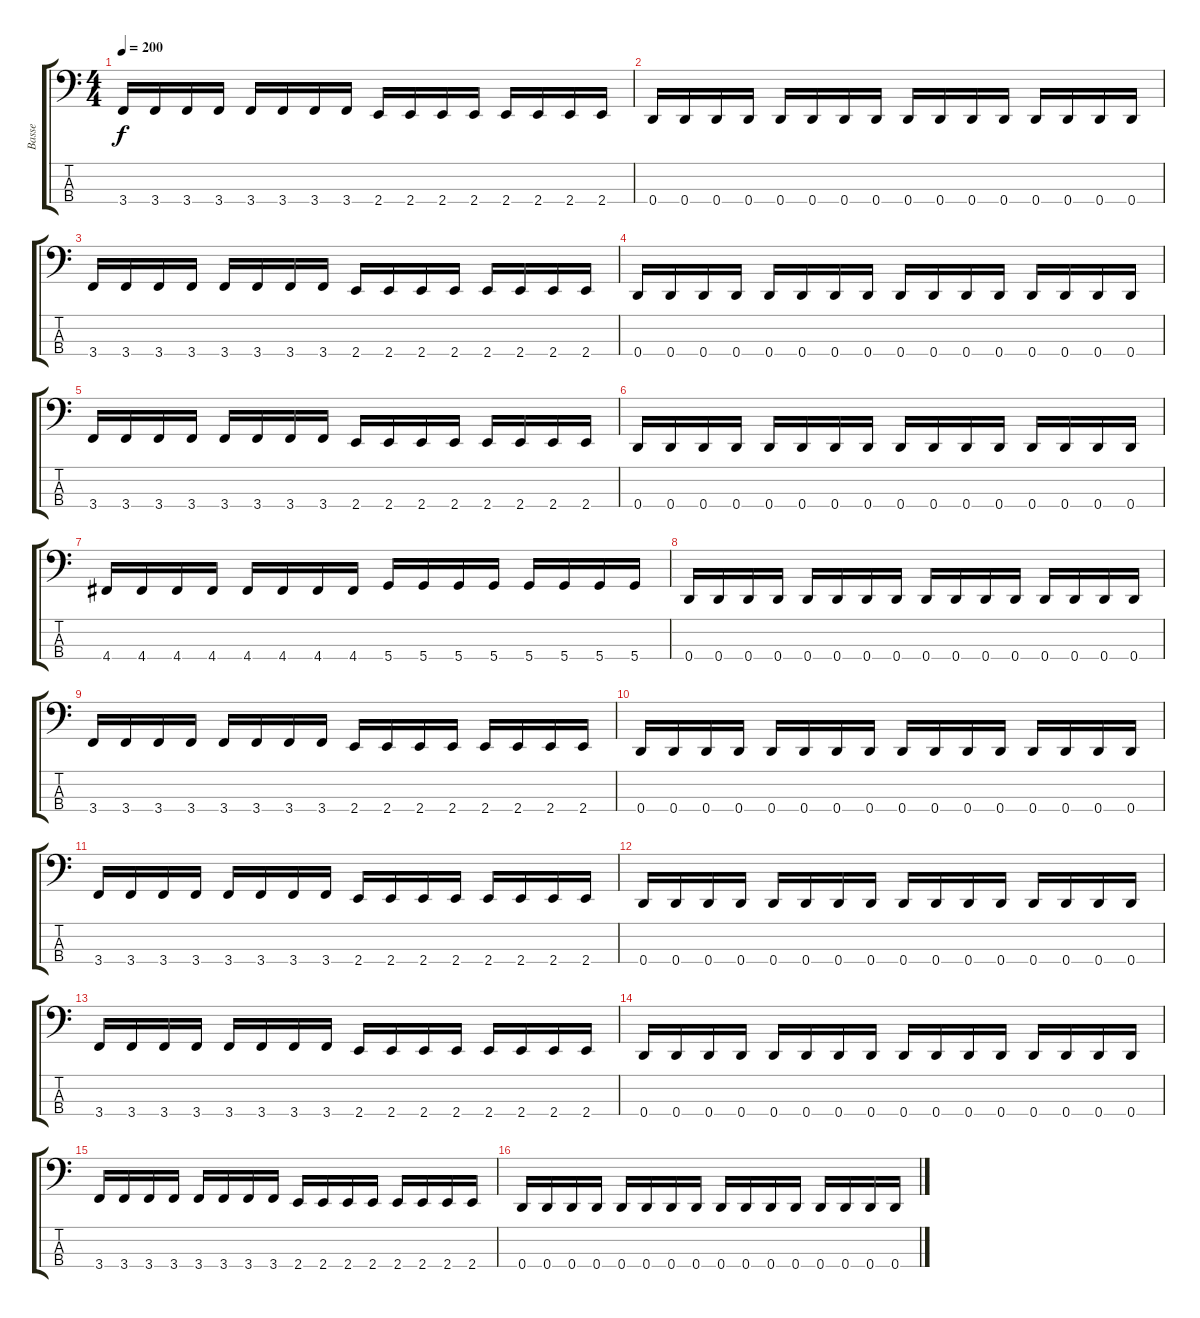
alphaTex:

\track ("Basse" "Basse") {instrument electricbasspick}
\staff {score tabs}
\tuning (F2 C2 G1 D1) {hide}
\ts (4 4)
\tempo 200
\clef f4
\ks c
3.4.16{dy f} 3.4.16 3.4.16 3.4.16 3.4.16 3.4.16 3.4.16 3.4.16 2.4.16 2.4.16 2.4.16 2.4.16 2.4.16 2.4.16 2.4.16 2.4.16 |
0.4.16 0.4.16 0.4.16 0.4.16 0.4.16 0.4.16 0.4.16 0.4.16 0.4.16 0.4.16 0.4.16 0.4.16 0.4.16 0.4.16 0.4.16 0.4.16 |
3.4.16 3.4.16 3.4.16 3.4.16 3.4.16 3.4.16 3.4.16 3.4.16 2.4.16 2.4.16 2.4.16 2.4.16 2.4.16 2.4.16 2.4.16 2.4.16 |
0.4.16 0.4.16 0.4.16 0.4.16 0.4.16 0.4.16 0.4.16 0.4.16 0.4.16 0.4.16 0.4.16 0.4.16 0.4.16 0.4.16 0.4.16 0.4.16 |
3.4.16 3.4.16 3.4.16 3.4.16 3.4.16 3.4.16 3.4.16 3.4.16 2.4.16 2.4.16 2.4.16 2.4.16 2.4.16 2.4.16 2.4.16 2.4.16 |
0.4.16 0.4.16 0.4.16 0.4.16 0.4.16 0.4.16 0.4.16 0.4.16 0.4.16 0.4.16 0.4.16 0.4.16 0.4.16 0.4.16 0.4.16 0.4.16 |
4.4.16 4.4.16 4.4.16 4.4.16 4.4.16 4.4.16 4.4.16 4.4.16 5.4.16 5.4.16 5.4.16 5.4.16 5.4.16 5.4.16 5.4.16 5.4.16 |
0.4.16 0.4.16 0.4.16 0.4.16 0.4.16 0.4.16 0.4.16 0.4.16 0.4.16 0.4.16 0.4.16 0.4.16 0.4.16 0.4.16 0.4.16 0.4.16 |
3.4.16 3.4.16 3.4.16 3.4.16 3.4.16 3.4.16 3.4.16 3.4.16 2.4.16 2.4.16 2.4.16 2.4.16 2.4.16 2.4.16 2.4.16 2.4.16 |
0.4.16 0.4.16 0.4.16 0.4.16 0.4.16 0.4.16 0.4.16 0.4.16 0.4.16 0.4.16 0.4.16 0.4.16 0.4.16 0.4.16 0.4.16 0.4.16 |
3.4.16 3.4.16 3.4.16 3.4.16 3.4.16 3.4.16 3.4.16 3.4.16 2.4.16 2.4.16 2.4.16 2.4.16 2.4.16 2.4.16 2.4.16 2.4.16 |
0.4.16 0.4.16 0.4.16 0.4.16 0.4.16 0.4.16 0.4.16 0.4.16 0.4.16 0.4.16 0.4.16 0.4.16 0.4.16 0.4.16 0.4.16 0.4.16 |
3.4.16 3.4.16 3.4.16 3.4.16 3.4.16 3.4.16 3.4.16 3.4.16 2.4.16 2.4.16 2.4.16 2.4.16 2.4.16 2.4.16 2.4.16 2.4.16 |
0.4.16 0.4.16 0.4.16 0.4.16 0.4.16 0.4.16 0.4.16 0.4.16 0.4.16 0.4.16 0.4.16 0.4.16 0.4.16 0.4.16 0.4.16 0.4.16 |
3.4.16 3.4.16 3.4.16 3.4.16 3.4.16 3.4.16 3.4.16 3.4.16 2.4.16 2.4.16 2.4.16 2.4.16 2.4.16 2.4.16 2.4.16 2.4.16 |
0.4.16 0.4.16 0.4.16 0.4.16 0.4.16 0.4.16 0.4.16 0.4.16 0.4.16 0.4.16 0.4.16 0.4.16 0.4.16 0.4.16 0.4.16 0.4.16
